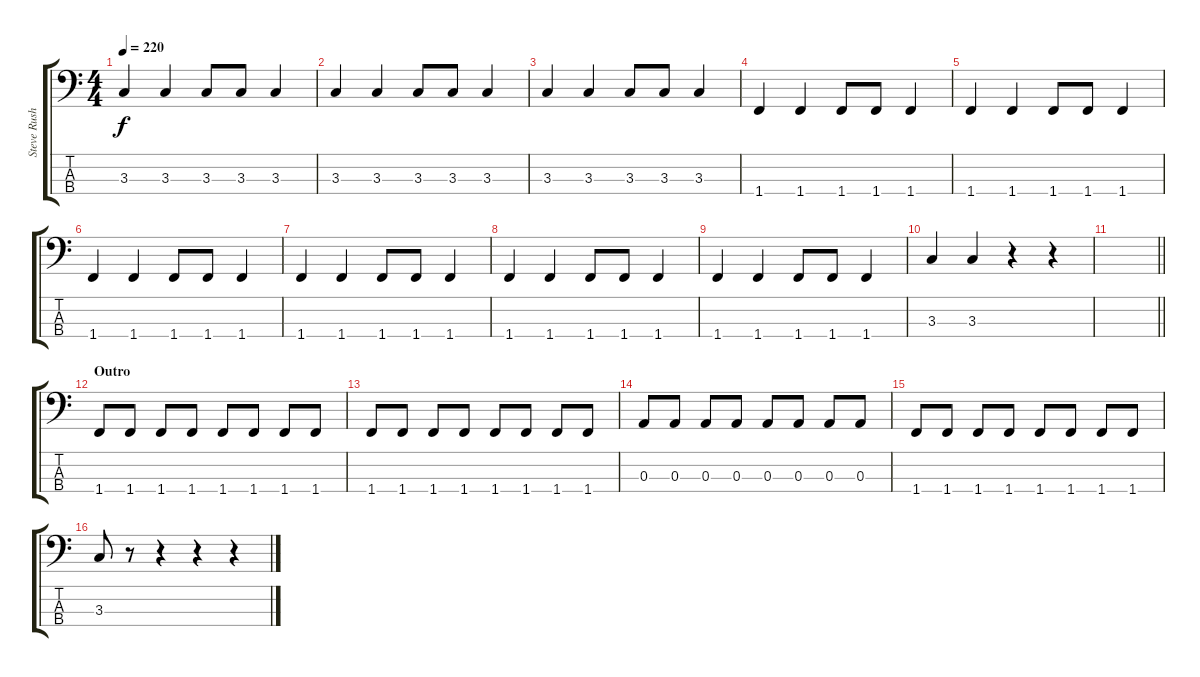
\track ("Steve Rushton" "Steve Rush") {instrument electricbasspick}
\staff {score tabs}
\tuning (G2 D2 A1 E1) {hide}
\ts (4 4)
\tempo 220
\clef f4
\ks c
3.3.4{dy f} 3.3.4 3.3.8 3.3.8 3.3.4 |
3.3.4 3.3.4 3.3.8 3.3.8 3.3.4 |
3.3.4 3.3.4 3.3.8 3.3.8 3.3.4 |
1.4.4 1.4.4 1.4.8 1.4.8 1.4.4 |
1.4.4 1.4.4 1.4.8 1.4.8 1.4.4 |
1.4.4 1.4.4 1.4.8 1.4.8 1.4.4 |
1.4.4 1.4.4 1.4.8 1.4.8 1.4.4 |
1.4.4 1.4.4 1.4.8 1.4.8 1.4.4 |
1.4.4 1.4.4 1.4.8 1.4.8 1.4.4 |
3.3.4 3.3.4 r.4 r.4 |
\barLineRight lightlight
|
\section ("" "Outro")
1.4.8 1.4.8 1.4.8 1.4.8 1.4.8 1.4.8 1.4.8 1.4.8 |
1.4.8 1.4.8 1.4.8 1.4.8 1.4.8 1.4.8 1.4.8 1.4.8 |
0.3.8 0.3.8 0.3.8 0.3.8 0.3.8 0.3.8 0.3.8 0.3.8 |
1.4.8 1.4.8 1.4.8 1.4.8 1.4.8 1.4.8 1.4.8 1.4.8 |
3.3.8 r.8 r.4 r.4 r.4
